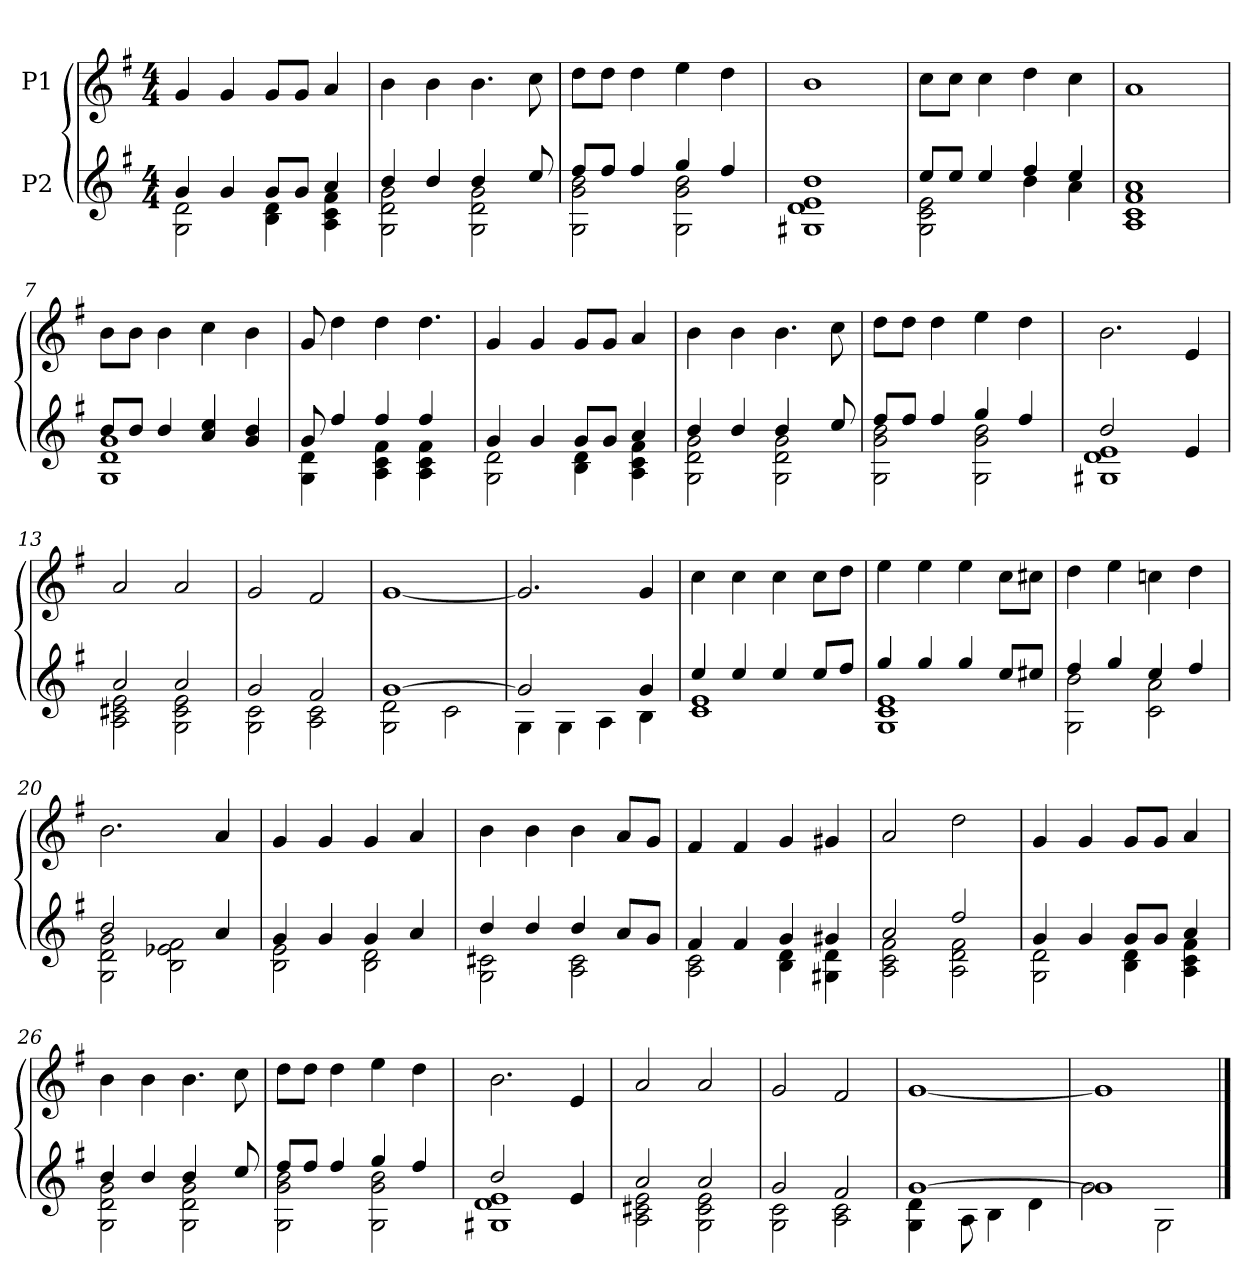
**kern	**kern
*part2	*part1
*staff2	*staff1
*I"P2	*I"P1
*stria4	*
*	*clefG2
*k[f#]	*k[f#]
*G:	*G:
*M4/4	*M4/4
=1	=1
*^	*
4g/	2G\ 2d\	4g/
4g/	.	4g/
8g/L	4B\ 4d\	8g/L
8g/J	.	8g/J
4a/	4A\ 4c\ 4f#\	4a/
=2	=2	=2
4b/	2G\ 2d\ 2g\	4b\
4b/	.	4b\
!LO:N:vis=4	!	!
4.b/	2G\ 2d\ 2g\	4.b\
8cc/	.	8cc\
=3	=3	=3
8dd/L	2G\ 2g\ 2b\	8dd\L
8dd/J	.	8dd\J
4dd/	.	4dd\
4ee/	2G\ 2g\ 2b\	4ee\
4dd/	.	4dd\
=4	=4	=4
1b	1G# 1d 1e	1b
!!LO:LB:g=z
=5	=5	=5
8cc/L	2G\ 2c\ 2e\	8cc\L
8cc/J	.	8cc\J
4cc/	.	4cc\
4dd/	4b\	4dd\
4cc/	4a\	4cc\
=6	=6	=6
1a	1A 1c 1f#	1a
=7	=7	=7
8b/L	1G 1d 1g	8b\L
8b/J	.	8b\J
4b/	.	4b\
4a/ 4cc/	.	4cc\
4g/ 4b/	.	4b\
=8	=8	=8
!	!LO:N:vis=4	!
8g/	4.G\ 4.d\	8g/
4dd/	.	4dd\
4dd/	4A\ 4c\ 4f#\	4dd\
!LO:N:vis=4	!LO:N:vis=4	!
4.dd/	4.A\ 4.c\ 4.f#\	4.dd\
=9	=9	=9
4g/	2G\ 2d\	4g/
4g/	.	4g/
8g/L	4B\ 4d\	8g/L
8g/J	.	8g/J
4a/	4A\ 4c\ 4f#\	4a/
!!LO:LB:g=z
=10	=10	=10
4b/	2G\ 2d\ 2g\	4b\
4b/	.	4b\
!LO:N:vis=4	!	!
4.b/	2G\ 2d\ 2g\	4.b\
8cc/	.	8cc\
=11	=11	=11
8dd/L	2G\ 2g\ 2b\	8dd\L
8dd/J	.	8dd\J
4dd/	.	4dd\
4ee/	2G\ 2g\ 2b\	4ee\
4dd/	.	4dd\
=12	=12	=12
!LO:N:vis=2	!	!
2.b/	1G# 1d 1e	2.b\
4e/	.	4e/
=13	=13	=13
2a/	2A\ 2c#\ 2e\	2a/
2a/	2G\ 2c#\ 2e\	2a/
=14	=14	=14
2g/	2G\ 2c\	2g/
2f#/	2A\ 2c\	2f#/
=15	=15	=15
[1g	2G\ 2d\	[1g
.	2c\	.
!!LO:LB:g=z
=16	=16	=16
!LO:N:vis=2	!	!
2.g/]	4G\	2.g/]
.	4G\	.
.	4A\	.
4g/	4B\	4g/
=17	=17	=17
4cc/	1c 1e	4cc\
4cc/	.	4cc\
4cc/	.	4cc\
8cc/L	.	8cc\L
8dd/J	.	8dd\J
=18	=18	=18
4ee/	1G 1c 1e	4ee\
4ee/	.	4ee\
4ee/	.	4ee\
8cc/L	.	8cc\L
8cc#/J	.	8cc#X\J
=19	=19	=19
4dd/	2G\ 2b\	4dd\
4ee/	.	4ee\
4cc/	2c\ 2a\	4ccn\
4dd/	.	4dd\
=20	=20	=20
!LO:N:vis=2	!	!
2.b/	2G\ 2d\ 2g\	2.b\
.	2B\ 2e-\ 2f#\	.
4a/	.	4a/
!!LO:PB:g=z
=21	=21	=21
4g/	2B\ 2e\	4g/
4g/	.	4g/
4g/	2B\ 2d\	4g/
4a/	.	4a/
=22	=22	=22
4b/	2G\ 2c#\	4b\
4b/	.	4b\
4b/	2A\ 2c#\	4b\
8a/L	.	8a/L
8g/J	.	8g/J
=23	=23	=23
4f#/	2A\ 2c\	4f#/
4f#/	.	4f#/
4g/	4B\ 4d\	4g/
4g#/	4G#\ 4d\	4g#X/
=24	=24	=24
2a/	2A\ 2c\ 2f#\	2a/
2dd/	2A\ 2d\ 2f#\	2dd\
=25	=25	=25
4g/	2G\ 2d\	4g/
4g/	.	4g/
8g/L	4B\ 4d\	8g/L
8g/J	.	8g/J
4a/	4A\ 4c\ 4f#\	4a/
!!LO:LB:g=z
=26	=26	=26
4b/	2G\ 2d\ 2g\	4b\
4b/	.	4b\
!LO:N:vis=4	!	!
4.b/	2G\ 2d\ 2g\	4.b\
8cc/	.	8cc\
=27	=27	=27
8dd/L	2G\ 2g\ 2b\	8dd\L
8dd/J	.	8dd\J
4dd/	.	4dd\
4ee/	2G\ 2g\ 2b\	4ee\
4dd/	.	4dd\
=28	=28	=28
!LO:N:vis=2	!	!
2.b/	1G# 1d 1e	2.b\
4e/	.	4e/
=29	=29	=29
2a/	2A\ 2c#\ 2e\	2a/
2a/	2G\ 2c#\ 2e\	2a/
=30	=30	=30
2g/	2G\ 2c\	2g/
2f#/	2A\ 2c\	2f#/
=31	=31	=31
!	!LO:N:vis=4	!
[1g	4.G\ 4.d\	[1g
.	8A\	.
.	4B\	.
.	4d\	.
!!LO:LB:g=z
=32	=32	=32
1g]	2g\	1g]
.	2G\	.
*v	*v	*
==	==
*-	*-
